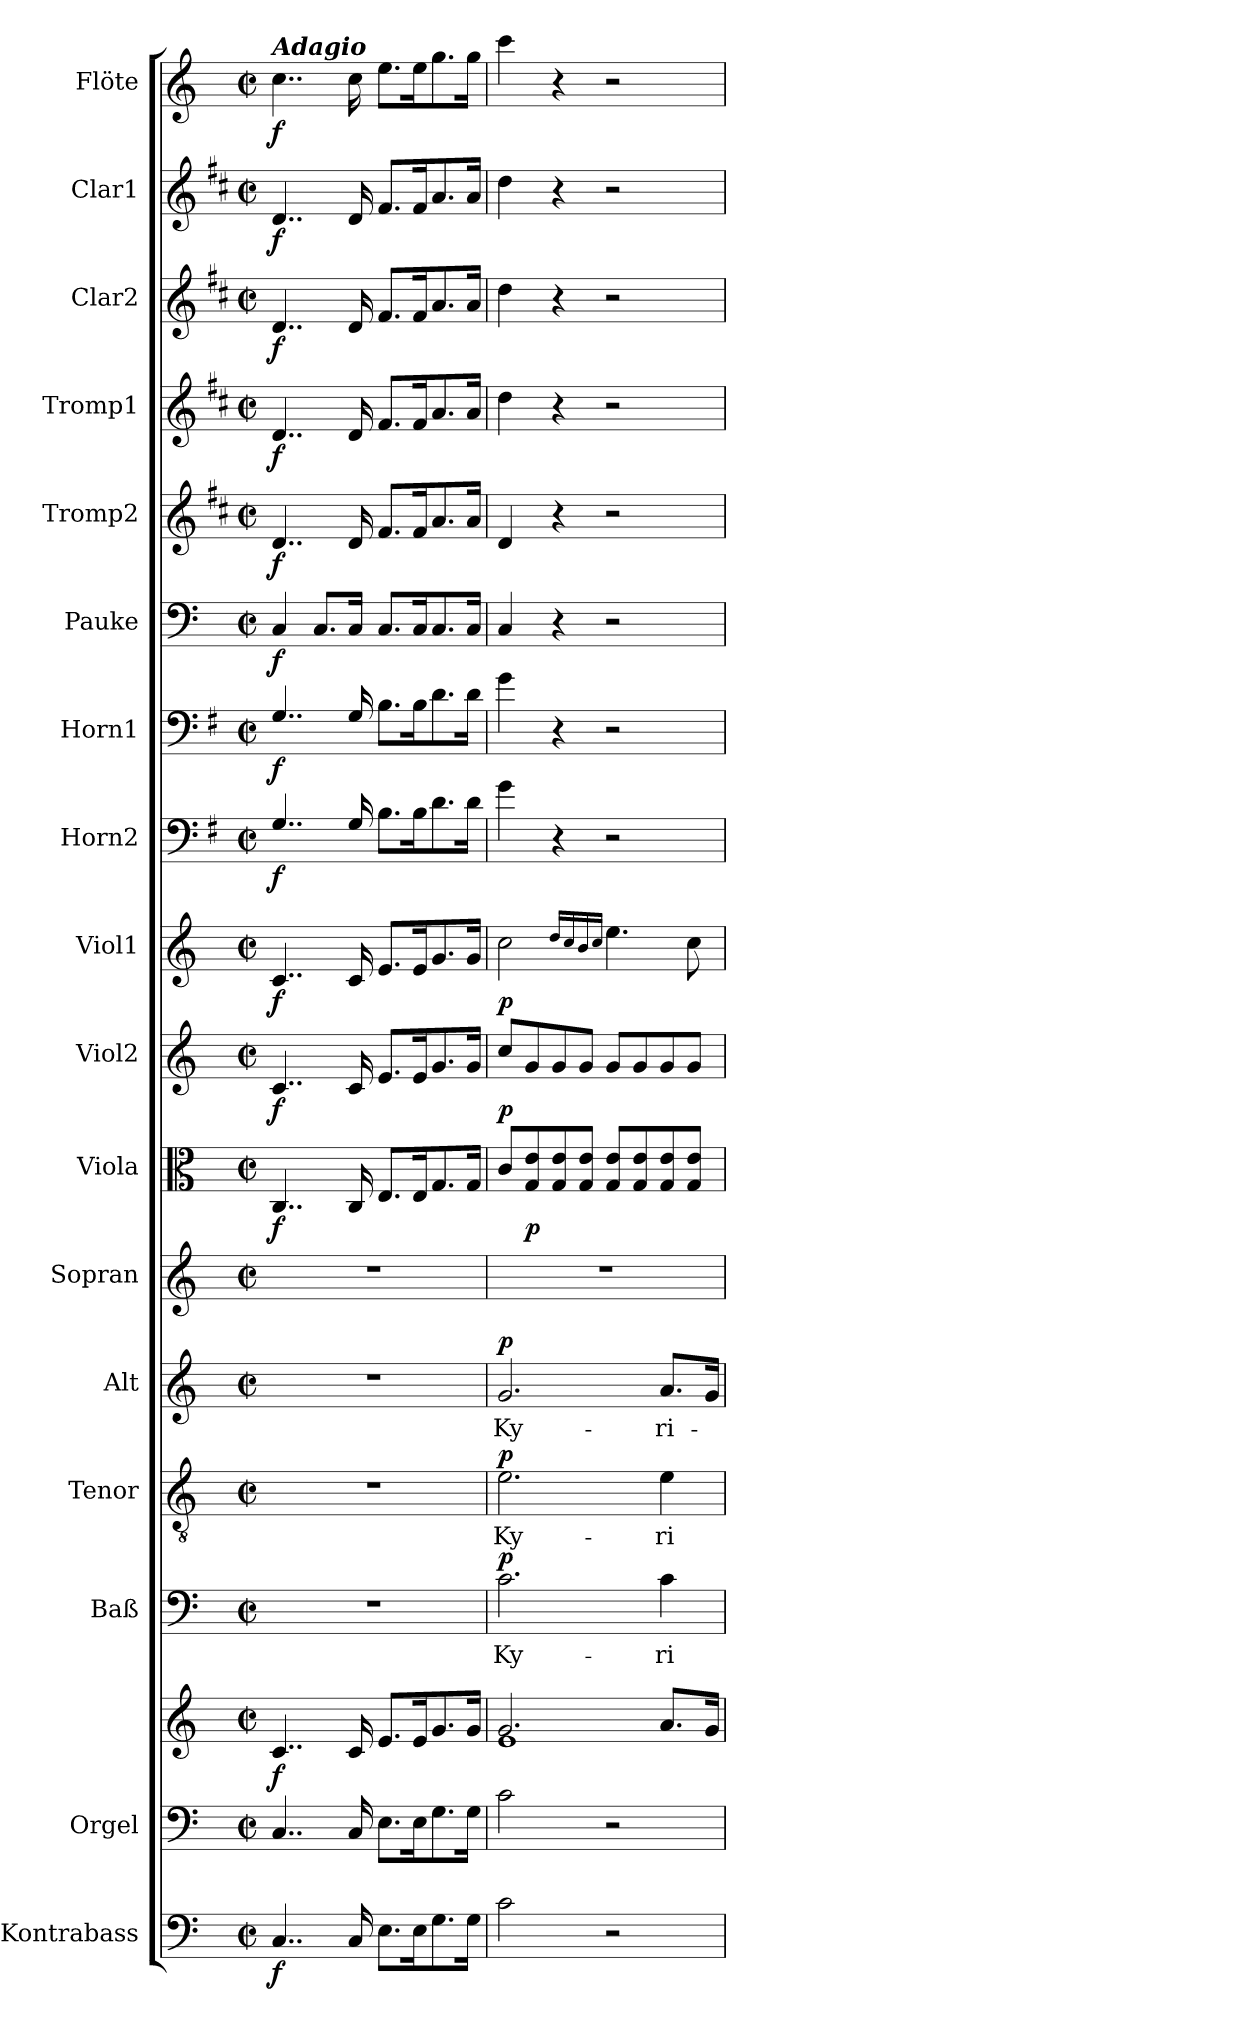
**kern	**dynam	**kern	**kern	**dynam	**kern	**text	**dynam	**kern	**text	**dynam	**kern	**text	**dynam	**kern	**kern	**dynam	**kern	**dynam	**kern	**dynam	**kern	**dynam	**kern	**dynam	**kern	**dynam	**kern	**dynam	**kern	**dynam	**kern	**dynam	**kern	**dynam	**kern	**dynam
*part17	*part17	*part16	*part16	*part16	*part15	*part15	*part15	*part14	*part14	*part14	*part13	*part13	*part13	*part12	*part11	*part11	*part10	*part10	*part9	*part9	*part8	*part8	*part7	*part7	*part6	*part6	*part5	*part5	*part4	*part4	*part3	*part3	*part2	*part2	*part1	*part1
*staff18	*staff18	*staff17	*staff16	*staff16/17	*staff15	*staff15	*staff15	*staff14	*staff14	*staff14	*staff13	*staff13	*staff13	*staff12	*staff11	*staff11	*staff10	*staff10	*staff9	*staff9	*staff8	*staff8	*staff7	*staff7	*staff6	*staff6	*staff5	*staff5	*staff4	*staff4	*staff3	*staff3	*staff2	*staff2	*staff1	*staff1
*I"Kontrabass	*	*I"Orgel	*	*	*I"Baß	*	*	*I"Tenor	*	*	*I"Alt	*	*	*I"Sopran	*I"Viola	*	*I"Viol2	*	*I"Viol1	*	*I"Horn2	*	*I"Horn1	*	*I"Pauke	*	*I"Tromp2	*	*I"Tromp1	*	*I"Clar2	*	*I"Clar1	*	*I"Flöte	*
*I'Kb	*	*	*	*	*I'B	*	*	*I'T	*	*	*I'A	*	*	*I'S	*I'Vla	*	*I'Vl2	*	*I'Vl1	*	*I'Hr2	*	*I'Hr1	*	*I'Pk	*	*I'Tr2	*	*I'Tr1	*	*I'Cl2	*	*I'Cl1	*	*I'Fl	*
*clefF4	*	*clefF4	*clefG2	*	*clefF4	*	*	*clefGv2	*	*	*clefG2	*	*	*clefG2	*clefC3	*	*clefG2	*	*clefG2	*	*clefF4	*	*clefF4	*	*clefF4	*	*clefG2	*	*clefG2	*	*clefG2	*	*clefG2	*	*clefG2	*
*ITrd7c12	*	*	*	*	*	*	*	*	*	*	*	*	*	*	*	*	*	*	*	*	*ITrd4c7	*	*ITrd4c7	*	*	*	*ITrd1c2	*	*ITrd1c2	*	*ITrd1c2	*	*ITrd1c2	*	*	*
*k[]	*	*k[]	*k[]	*	*k[]	*	*	*k[]	*	*	*k[]	*	*	*k[]	*k[]	*	*k[]	*	*k[]	*	*k[]	*	*k[]	*	*k[]	*	*k[]	*	*k[]	*	*k[]	*	*k[]	*	*k[]	*
*C:	*	*C:	*C:	*	*C:	*	*	*C:	*	*	*C:	*	*	*C:	*C:	*	*C:	*	*C:	*	*C:	*	*C:	*	*C:	*	*C:	*	*C:	*	*C:	*	*C:	*	*C:	*
*M2/2	*	*M2/2	*M2/2	*	*M2/2	*	*	*M2/2	*	*	*M2/2	*	*	*M2/2	*M2/2	*	*M2/2	*	*M2/2	*	*M2/2	*	*M2/2	*	*M2/2	*	*M2/2	*	*M2/2	*	*M2/2	*	*M2/2	*	*M2/2	*
*met(c|)	*	*met(c|)	*met(c|)	*	*met(c|)	*	*	*met(c|)	*	*	*met(c|)	*	*	*met(c|)	*met(c|)	*	*met(c|)	*	*met(c|)	*	*met(c|)	*	*met(c|)	*	*met(c|)	*	*met(c|)	*	*met(c|)	*	*met(c|)	*	*met(c|)	*	*met(c|)	*
=1	=1	=1	=1	=1	=1	=1	=1	=1	=1	=1	=1	=1	=1	=1	=1	=1	=1	=1	=1	=1	=1	=1	=1	=1	=1	=1	=1	=1	=1	=1	=1	=1	=1	=1	=1	=1
!	!	!	!	!	!	!	!	!	!	!	!	!	!	!	!	!	!	!	!	!	!	!	!	!	!	!	!	!	!	!	!	!	!	!	!LO:TX:a:Bi:t=Adagio	!
!	!LO:DY:b	!	!	!LO:DY:a=2	!	!	!	!	!	!	!	!	!	!	!	!LO:DY:b	!	!LO:DY:b	!	!LO:DY:b	!	!LO:DY:b	!	!LO:DY:b	!	!LO:DY:b	!	!LO:DY:b	!	!LO:DY:b	!	!LO:DY:b	!	!LO:DY:b	!	!LO:DY:b
4..CC/	f	4..C/	4..c/	f	1r	.	.	1r	.	.	1r	.	.	1r	4..C/	f	4..c/	f	4..c/	f	4..C/	f	4..C/	f	4C/	f	4..c/	f	4..c/	f	4..c/	f	4..c/	f	4..cc\	f
.	.	.	.	.	.	.	.	.	.	.	.	.	.	.	.	.	.	.	.	.	.	.	.	.	8.C/L	.	.	.	.	.	.	.	.	.	.	.
16CC/	.	16C/	16c/	.	.	.	.	.	.	.	.	.	.	.	16C/	.	16c/	.	16c/	.	16C/	.	16C/	.	16C/Jk	.	16c/	.	16c/	.	16c/	.	16c/	.	16cc\	.
8.EE\L	.	8.E\L	8.e/L	.	.	.	.	.	.	.	.	.	.	.	8.E/L	.	8.e/L	.	8.e/L	.	8.E\L	.	8.E\L	.	8.C/L	.	8.e/L	.	8.e/L	.	8.e/L	.	8.e/L	.	8.ee\L	.
16EE\k	.	16E\k	16e/k	.	.	.	.	.	.	.	.	.	.	.	16E/k	.	16e/k	.	16e/k	.	16E\k	.	16E\k	.	16C/k	.	16e/k	.	16e/k	.	16e/k	.	16e/k	.	16ee\k	.
8.GG\	.	8.G\	8.g/	.	.	.	.	.	.	.	.	.	.	.	8.G/	.	8.g/	.	8.g/	.	8.G\	.	8.G\	.	8.C/	.	8.g/	.	8.g/	.	8.g/	.	8.g/	.	8.gg\	.
16GG\Jk	.	16G\Jk	16g/Jk	.	.	.	.	.	.	.	.	.	.	.	16G/Jk	.	16g/Jk	.	16g/Jk	.	16G\Jk	.	16G\Jk	.	16C/Jk	.	16g/Jk	.	16g/Jk	.	16g/Jk	.	16g/Jk	.	16gg\Jk	.
=2	=2	=2	=2	=2	=2	=2	=2	=2	=2	=2	=2	=2	=2	=2	=2	=2	=2	=2	=2	=2	=2	=2	=2	=2	=2	=2	=2	=2	=2	=2	=2	=2	=2	=2	=2	=2
*	*	*	*^	*	*	*	*	*	*	*	*	*	*	*	*	*	*	*	*	*	*	*	*	*	*	*	*	*	*	*	*	*	*	*	*	*
!	!	!	!	!	!	!	!LO:LY:b	!LO:DY:a	!	!LO:LY:b	!LO:DY:a	!	!LO:LY:b	!LO:DY:a	!	!	!	!	!LO:DY:b	!	!LO:DY:b	!	!	!	!	!	!	!	!	!	!	!	!	!	!	!	!
2C\	.	2c\	2.g/	1e	.	2.c\	Ky-	p	2.e\	Ky-	p	2.g/	Ky-	p	1r	8c/L	.	8cc/L	p	2cc\	p	4c\	.	4c\	.	4C/	.	4c/	.	4cc\	.	4cc\	.	4cc\	.	4ccc\	.
!	!	!	!	!	!	!	!	!	!	!	!	!	!	!	!	!	!LO:DY:b	!	!	!	!	!	!	!	!	!	!	!	!	!	!	!	!	!	!	!	!
.	.	.	.	.	.	.	.	.	.	.	.	.	.	.	.	8G/ 8e/	p	8g/	.	.	.	.	.	.	.	.	.	.	.	.	.	.	.	.	.	.	.
.	.	.	.	.	.	.	.	.	.	.	.	.	.	.	.	8G/ 8e/	.	8g/	.	.	.	4r	.	4r	.	4r	.	4r	.	4r	.	4r	.	4r	.	4r	.
.	.	.	.	.	.	.	.	.	.	.	.	.	.	.	.	8G/ 8e/J	.	8g/J	.	.	.	.	.	.	.	.	.	.	.	.	.	.	.	.	.	.	.
.	.	.	.	.	.	.	.	.	.	.	.	.	.	.	.	.	.	.	.	16qdd/LL	.	.	.	.	.	.	.	.	.	.	.	.	.	.	.	.	.
.	.	.	.	.	.	.	.	.	.	.	.	.	.	.	.	.	.	.	.	16qcc/	.	.	.	.	.	.	.	.	.	.	.	.	.	.	.	.	.
.	.	.	.	.	.	.	.	.	.	.	.	.	.	.	.	.	.	.	.	16qb/	.	.	.	.	.	.	.	.	.	.	.	.	.	.	.	.	.
.	.	.	.	.	.	.	.	.	.	.	.	.	.	.	.	.	.	.	.	16qcc/JJ	.	.	.	.	.	.	.	.	.	.	.	.	.	.	.	.	.
2r	.	2r	.	.	.	.	.	.	.	.	.	.	.	.	.	8G/ 8e/L	.	8g/L	.	4.ee\	.	2r	.	2r	.	2r	.	2r	.	2r	.	2r	.	2r	.	2r	.
.	.	.	.	.	.	.	.	.	.	.	.	.	.	.	.	8G/ 8e/	.	8g/	.	.	.	.	.	.	.	.	.	.	.	.	.	.	.	.	.	.	.
!	!	!	!	!	!	!	!LO:LY:b	!	!	!LO:LY:b	!	!	!LO:LY:b	!	!	!	!	!	!	!	!	!	!	!	!	!	!	!	!	!	!	!	!	!	!	!	!
.	.	.	8.a/L	.	.	4c\	-ri-	.	4e\	-ri-	.	8.a/L	-ri-	.	.	8G/ 8e/	.	8g/	.	.	.	.	.	.	.	.	.	.	.	.	.	.	.	.	.	.	.
.	.	.	.	.	.	.	.	.	.	.	.	.	.	.	.	8G/ 8e/J	.	8g/J	.	8cc\	.	.	.	.	.	.	.	.	.	.	.	.	.	.	.	.	.
.	.	.	16g/Jk	.	.	.	.	.	.	.	.	16g/Jk	.	.	.	.	.	.	.	.	.	.	.	.	.	.	.	.	.	.	.	.	.	.	.	.	.
*	*	*	*v	*v	*	*	*	*	*	*	*	*	*	*	*	*	*	*	*	*	*	*	*	*	*	*	*	*	*	*	*	*	*	*	*	*	*
=	=	=	=	=	=	=	=	=	=	=	=	=	=	=	=	=	=	=	=	=	=	=	=	=	=	=	=	=	=	=	=	=	=	=	=	=
*-	*-	*-	*-	*-	*-	*-	*-	*-	*-	*-	*-	*-	*-	*-	*-	*-	*-	*-	*-	*-	*-	*-	*-	*-	*-	*-	*-	*-	*-	*-	*-	*-	*-	*-	*-	*-
